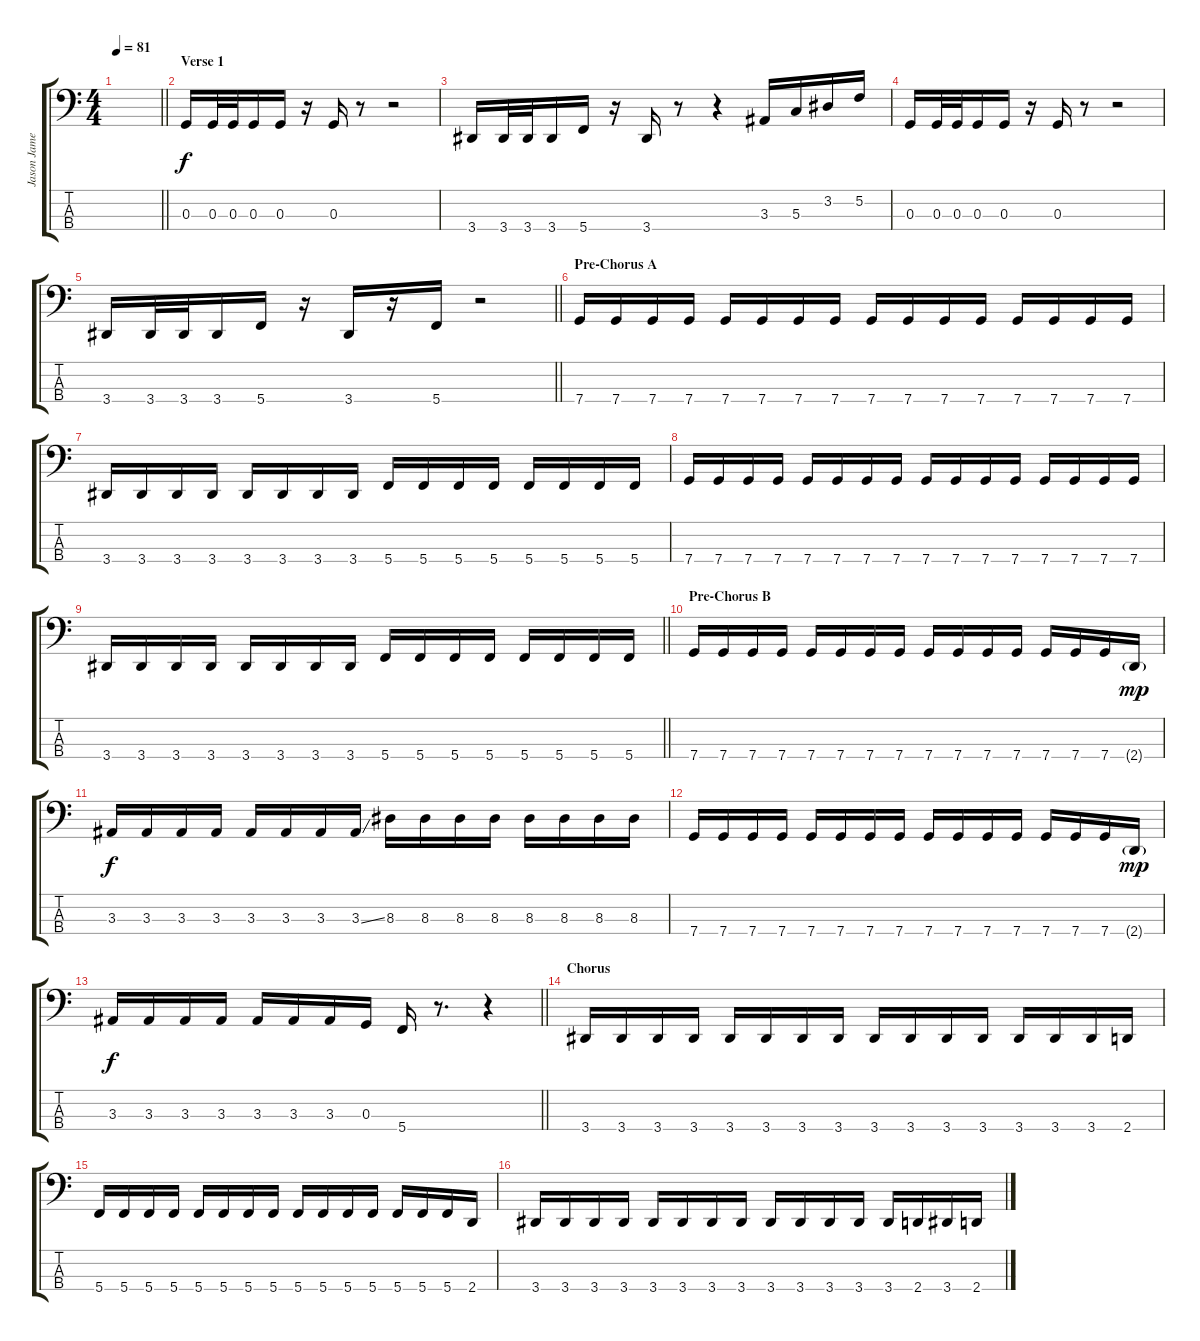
\track ("Jason James" "Jason Jame") {instrument electricbasspick}
\staff {score tabs}
\tuning (F2 C2 G1 C1) {hide}
\ts (4 4)
\tempo 81
\clef f4
\barLineRight lightlight
\ks c
|
\section ("" "Verse 1")
0.3.16 0.3.32 0.3.32 0.3.16 0.3.16 r.16 0.3.16 r.8 r.2 |
3.4.16 3.4.32 3.4.32 3.4.16 5.4.16 r.16 3.4.16 r.8 r.4 3.3.16 5.3.16 3.2.16 5.2.16 |
0.3.16 0.3.32 0.3.32 0.3.16 0.3.16 r.16 0.3.16 r.8 r.2 |
\barLineRight lightlight
3.4.16 3.4.32 3.4.32 3.4.16 5.4.16 r.16 3.4.16 r.16 5.4.16 r.2 |
\section ("" "Pre-Chorus A")
7.4.16 7.4.16 7.4.16 7.4.16 7.4.16 7.4.16 7.4.16 7.4.16 7.4.16 7.4.16 7.4.16 7.4.16 7.4.16 7.4.16 7.4.16 7.4.16 |
3.4.16 3.4.16 3.4.16 3.4.16 3.4.16 3.4.16 3.4.16 3.4.16 5.4.16 5.4.16 5.4.16 5.4.16 5.4.16 5.4.16 5.4.16 5.4.16 |
7.4.16 7.4.16 7.4.16 7.4.16 7.4.16 7.4.16 7.4.16 7.4.16 7.4.16 7.4.16 7.4.16 7.4.16 7.4.16 7.4.16 7.4.16 7.4.16 |
\barLineRight lightlight
3.4.16 3.4.16 3.4.16 3.4.16 3.4.16 3.4.16 3.4.16 3.4.16 5.4.16 5.4.16 5.4.16 5.4.16 5.4.16 5.4.16 5.4.16 5.4.16 |
\section ("" "Pre-Chorus B")
7.4.16 7.4.16 7.4.16 7.4.16 7.4.16 7.4.16 7.4.16 7.4.16 7.4.16 7.4.16 7.4.16 7.4.16 7.4.16 7.4.16 7.4.16 2.4{g}.16{dy mp} |
3.3.16{dy f} 3.3.16 3.3.16 3.3.16 3.3.16 3.3.16 3.3.16 3.3{ss}.16 8.3.16 8.3.16 8.3.16 8.3.16 8.3.16 8.3.16 8.3.16 8.3.16 |
7.4.16 7.4.16 7.4.16 7.4.16 7.4.16 7.4.16 7.4.16 7.4.16 7.4.16 7.4.16 7.4.16 7.4.16 7.4.16 7.4.16 7.4.16 2.4{g}.16{dy mp} |
\barLineRight lightlight
3.3.16{dy f} 3.3.16 3.3.16 3.3.16 3.3.16 3.3.16 3.3.16 0.3.16 5.4.16 r.8{d} r.4 |
\section ("" "Chorus")
3.4.16 3.4.16 3.4.16 3.4.16 3.4.16 3.4.16 3.4.16 3.4.16 3.4.16 3.4.16 3.4.16 3.4.16 3.4.16 3.4.16 3.4.16 2.4.16 |
5.4.16 5.4.16 5.4.16 5.4.16 5.4.16 5.4.16 5.4.16 5.4.16 5.4.16 5.4.16 5.4.16 5.4.16 5.4.16 5.4.16 5.4.16 2.4.16 |
3.4.16 3.4.16 3.4.16 3.4.16 3.4.16 3.4.16 3.4.16 3.4.16 3.4.16 3.4.16 3.4.16 3.4.16 3.4.16 2.4.16 3.4.16 2.4.16
